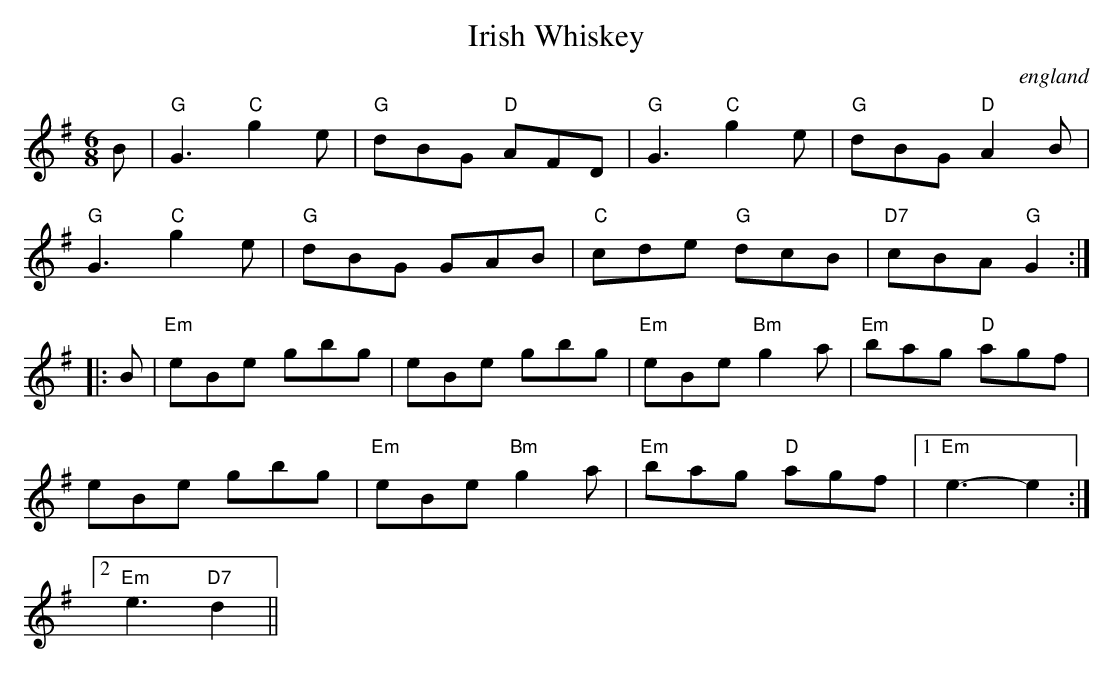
X:1
T:Irish Whiskey
O:england
M:6/8
K:G
B|"G"G3 "C"g2e|"G"dBG "D"AFD|"G"G3 "C"g2e|"G"dBG "D"A2B|
"G"G3 "C"g2e|"G"dBG GAB|"C"cde "G"dcB|"D7"cBA "G"G2::
B|"Em"eBe gbg|eBe gbg|"Em"eBe "Bm"g2a|"Em"bag "D"agf|
eBe gbg|"Em"eBe "Bm"g2a|"Em"bag "D"agf| [1"Em"e3 -e2:|
[2"Em"e3 "D7"d2||
